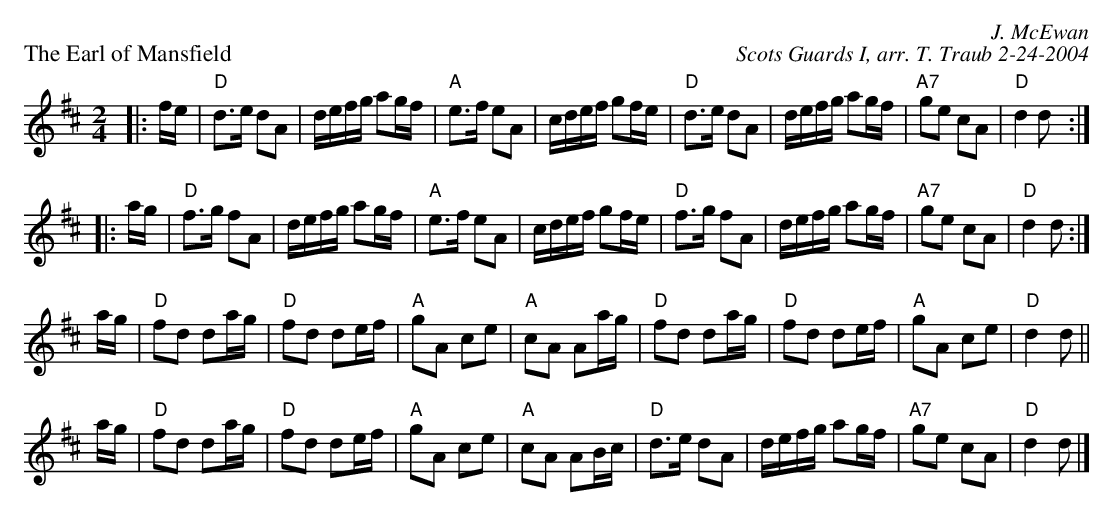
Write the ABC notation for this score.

X:1
P: The Earl of Mansfield
C: J. McEwan
C: Scots Guards I, arr. T. Traub 2-24-2004
M: 2/4
L: 1/8
K: D
|: f/e/|"D"d>e dA|d/e/f/g/ ag/f/|"A"e>f eA|c/d/e/f/ gf/e/|"D"d>e dA|d/e/f/g/ ag/f/|"A7"ge cA|"D"d2 d :|
|: a/g/|"D"f>g fA|d/e/f/g/ ag/f/|"A"e>f eA|c/d/e/f/ gf/e/|"D"f>g fA|d/e/f/g/ ag/f/|"A7"ge cA|"D"d2 d :|
a/g/|"D"fd da/g/|"D"fd de/f/|"A"gA ce|"A"cA Aa/g/|"D"fd da/g/|"D"fd de/f/|"A"gA ce|"D"d2 d||
a/g/|"D"fd da/g/|"D"fd de/f/|"A"gA ce|"A"cA AB/c/|"D"d>e dA|d/e/f/g/ ag/f/|"A7"ge cA|"D"d2 d |]
